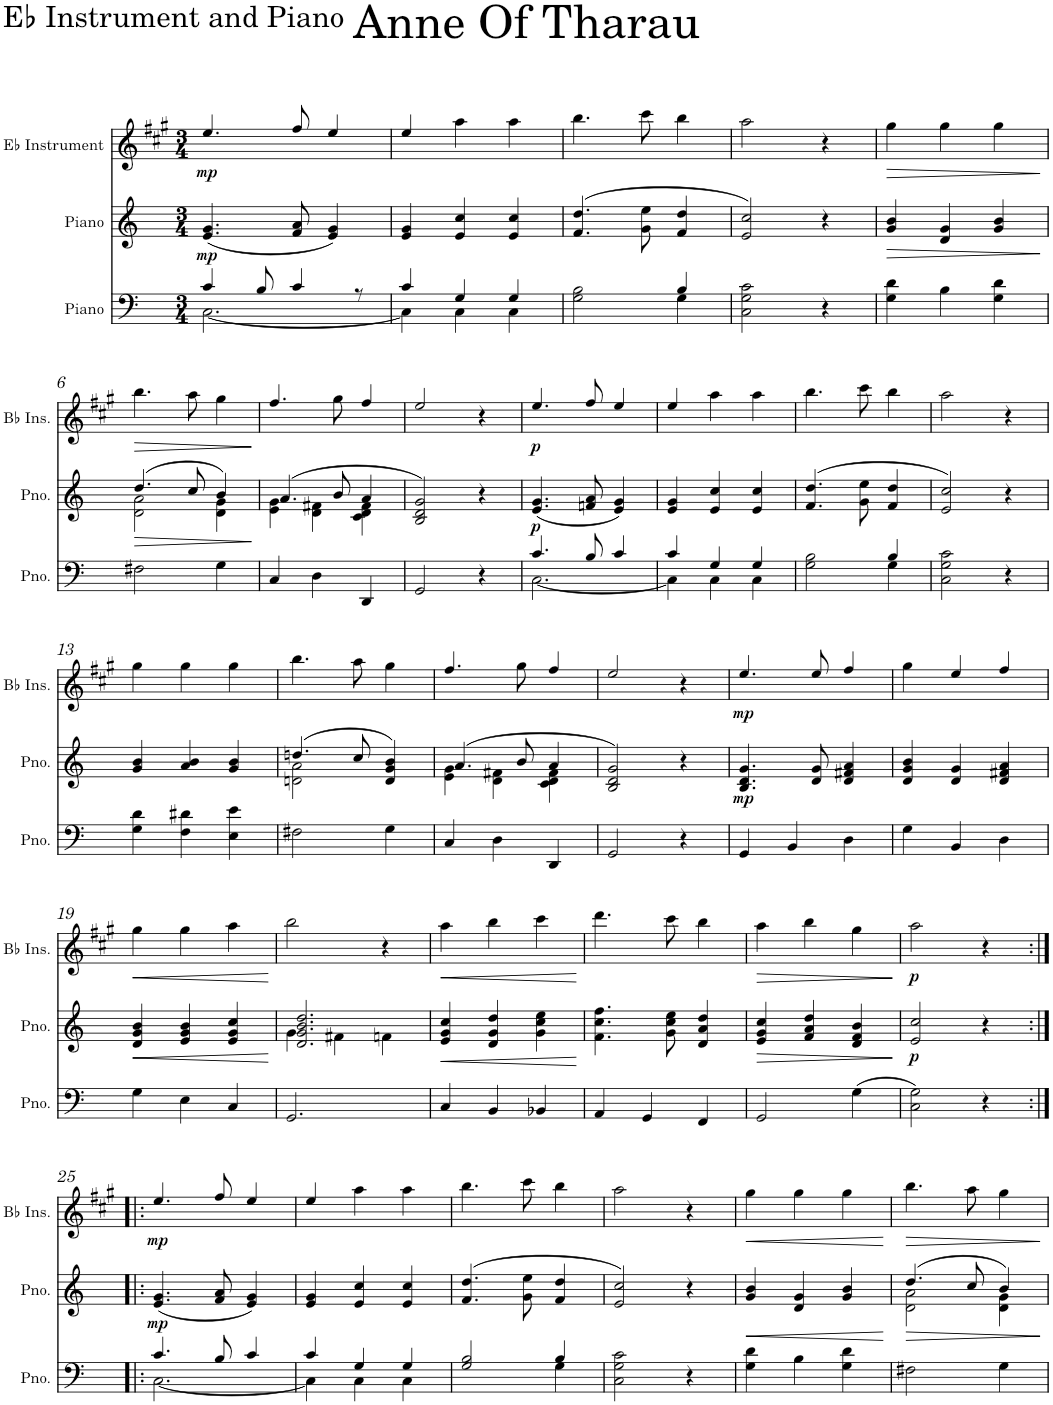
**kern	**kern	**dynam	**kern	**dynam
*part3	*part2	*part2	*part1	*part1
*staff3	*staff2	*staff2	*staff1	*staff1
*I"Piano	*I"Piano	*	*I"Eb Instrument	*
*I'Pno.	*I'Pno.	*	*	*
*clefF4	*clefG2	*	*clefG2	*
*	*	*	*Trd5c9	*
*k[]	*k[]	*	*k[f#c#g#]	*
*M3/4	*M3/4	*	*M3/4	*
=1	=1	=1	=1	=1
*^	*	*	*	*
!	!	!	!LO:DY:b	!	!LO:DY:b
4c/	[2.C\	(4.e/ 4.g/	mp	4.ee/	mp
8B/	.	.	.	.	.
4c/	.	8f/ 8a/	.	8ff#/	.
.	.	4e/ 4g/)	.	4ee/	.
8r	.	.	.	.	.
=2	=2	=2	=2	=2	=2
4c/	4C\]	4e/ 4g/	.	4ee/	.
4G/	4C\	4e/ 4cc/	.	4aa\	.
4G/	4C\	4e/ 4cc/	.	4aa\	.
=3	=3	=3	=3	=3	=3
2ryy	2G\ 2B\	(4.f/ 4.dd/	.	4.bb\	.
.	.	8g\ 8ee\	.	8ccc#\	.
4B/	4G\	4f/ 4dd/	.	4bb\	.
*v	*v	*	*	*	*
=4	=4	=4	=4	=4
2C\ 2G\ 2c\	2e/ 2cc/)	.	2aa\	.
4r	4r	.	4r	.
=5	=5	=5	=5	=5
!	!	!LO:HP:b	!	!LO:HP:b
4G\ 4d\	4g/ 4b/	>	4gg#\	>
4B\	4d/ 4g/	.	4gg#\	.
4G\ 4d\	4g/ 4b/	.	4gg#\	.
.	.	]	.	]
!!LO:LB:g=z
=6	=6	=6	=6	=6
!	!	!LO:HP:b	!	!LO:HP:b
*	*^	*	*	*
2F#X\	(4.dd/	2d\ 2a\	>	4.bb\	>
.	8cc/	.	.	8aa\	.
4G\	4b/)	4d\ 4g\	.	4gg#\	.
*	*v	*v	*	*	*
.	.	]	.	]
=7	=7	=7	=7	=7
*	*^	*	*	*
4C/	(4.a/	4e\ 4g\	.	4.ff#/	.
4D\	.	4d\ 4f#X\	.	.	.
.	8b/	.	.	8gg#\	.
4DD/	4a/	4c\ 4d\ 4f#\	.	4ff#/	.
*	*v	*v	*	*	*
=8	=8	=8	=8	=8
2GG/	2B/ 2d/ 2g/)	.	2ee/	.
4r	4r	.	4r	.
=9	=9	=9	=9	=9
*^	*	*	*	*
!	!	!	!LO:DY:b	!	!LO:DY:b
4.c/	[2.C\	(4.e/ 4.g/	p	4.ee/	p
8B/	.	8fn/ 8a/	.	8ff#/	.
4c/	.	4e/ 4g/)	.	4ee/	.
=10	=10	=10	=10	=10	=10
4c/	4C\]	4e/ 4g/	.	4ee/	.
4G/	4C\	4e/ 4cc/	.	4aa\	.
4G/	4C\	4e/ 4cc/	.	4aa\	.
=11	=11	=11	=11	=11	=11
2ryy	2G\ 2B\	(4.f/ 4.dd/	.	4.bb\	.
.	.	8g\ 8ee\	.	8ccc#\	.
4B/	4G\	4f/ 4dd/	.	4bb\	.
*v	*v	*	*	*	*
=12	=12	=12	=12	=12
2C\ 2G\ 2c\	2e/ 2cc/)	.	2aa\	.
4r	4r	.	4r	.
!!LO:LB:g=z
=13	=13	=13	=13	=13
4G\ 4d\	4g/ 4b/	.	4gg#\	.
4F\ 4d#X\	4a/ 4b/	.	4gg#\	.
4E\ 4e\	4g/ 4b/	.	4gg#\	.
=14	=14	=14	=14	=14
*	*^	*	*	*
2F#X\	(4.ddn/	2dn\ 2a\	.	4.bb\	.
.	8cc/	.	.	8aa\	.
4G\	4d/ 4g/ 4b/)	4ryy	.	4gg#\	.
=15	=15	=15	=15	=15	=15
4C/	(4.a/	4e\ 4g\	.	4.ff#/	.
4D\	.	4d\ 4f#X\	.	.	.
.	8b/	.	.	8gg#\	.
4DD/	4a/	4c\ 4d\ 4f#\	.	4ff#/	.
*	*v	*v	*	*	*
=16	=16	=16	=16	=16
2GG/	2B/ 2d/ 2g/)	.	2ee/	.
4r	4r	.	4r	.
=17	=17	=17	=17	=17
*^	*	*	*	*
!	!	!	!LO:DY:b	!	!LO:DY:b
4GG/	2ryy	4.B/ 4.d/ 4.g/	mp	4.ee/	mp
4BB/	.	.	.	.	.
.	.	8d/ 8g/	.	8ee/	.
4ryy	4D\	4d/ 4f#X/ 4a/	.	4ff#/	.
*v	*v	*	*	*	*
=18	=18	=18	=18	=18
4G\	4d/ 4g/ 4b/	.	4gg#\	.
4BB/	4d/ 4g/	.	4ee/	.
4D\	4d/ 4f#X/ 4a/	.	4ff#/	.
!!LO:LB:g=z
=19	=19	=19	=19	=19
!	!	!LO:HP:b	!	!LO:HP:b
4G\	4d/ 4g/ 4b/	<	4gg#\	<
4E\	4e/ 4g/ 4b/	.	4gg#\	.
4C/	4e/ 4g/ 4cc/	.	4aa\	.
.	.	[	.	[
=20	=20	=20	=20	=20
*	*^	*	*	*
2.GG/	2.d/ 2.g/ 2.b/ 2.dd/	4g\	.	2bb\	.
.	.	4f#X\	.	.	.
.	.	4fn\	.	4r	.
=21	=21	=21	=21	=21	=21
!	!	!	!LO:HP:b	!	!LO:HP:b
*	*v	*v	*	*	*
4C/	4e/ 4g/ 4cc/	<	4aa\	<
4BB/	4d/ 4g/ 4dd/	.	4bb\	.
4BB-X/	4g\ 4cc\ 4ee\	.	4ccc#\	.
.	.	[	.	[
=22	=22	=22	=22	=22
4AA/	4.f\ 4.cc\ 4.ff\	.	4.ddd\	.
4GG/	.	.	.	.
.	8g\ 8cc\ 8ee\	.	8ccc#\	.
4FF/	4d/ 4a/ 4dd/	.	4bb\	.
=23	=23	=23	=23	=23
!	!	!LO:HP:b	!	!LO:HP:b
2GG/	4e/ 4g/ 4cc/	>	4aa\	>
.	4f/ 4a/ 4dd/	.	4bb\	.
(4G\	4d/ 4f/ 4b/	.	4gg#\	.
.	.	]	.	]
=24	=24	=24	=24	=24
!	!	!LO:DY:b	!	!LO:DY:b
2C\ 2G\)	2e/ 2cc/	p	2aa\	p
4r	4r	.	4r	.
!!LO:LB:g=z
=25:|!|:	=25:|!|:	=25:|!|:	=25:|!|:	=25:|!|:
*^	*	*	*	*
!	!	!	!LO:DY:b	!	!LO:DY:b
4.c/	[2.C\	(4.e/ 4.g/	mp	4.ee/	mp
8B/	.	8f/ 8a/	.	8ff#/	.
4c/	.	4e/ 4g/)	.	4ee/	.
=26	=26	=26	=26	=26	=26
4c/	4C\]	4e/ 4g/	.	4ee/	.
4G/	4C\	4e/ 4cc/	.	4aa\	.
4G/	4C\	4e/ 4cc/	.	4aa\	.
=27	=27	=27	=27	=27	=27
2G/ 2B/	2ryy	(4.f/ 4.dd/	.	4.bb\	.
.	.	8g\ 8ee\	.	8ccc#\	.
4B/	4G\	4f/ 4dd/	.	4bb\	.
*v	*v	*	*	*	*
=28	=28	=28	=28	=28
2C\ 2G\ 2c\	2e/ 2cc/)	.	2aa\	.
4r	4r	.	4r	.
=29	=29	=29	=29	=29
!	!	!LO:HP:b	!	!LO:HP:b
4G\ 4d\	4g/ 4b/	<	4gg#\	<
4B\	4d/ 4g/	.	4gg#\	.
4G\ 4d\	4g/ 4b/	.	4gg#\	.
.	.	[	.	[
=30	=30	=30	=30	=30
!	!	!LO:HP:b	!	!LO:HP:b
*	*^	*	*	*
2F#X\	(4.dd/	2d\ 2a\	>	4.bb\	>
.	8cc/	.	.	8aa\	.
4G\	4b/)	4d\ 4g\	.	4gg#\	.
*	*v	*v	*	*	*
.	.	]	.	]
=	=	=	=	=
*-	*-	*-	*-	*-
